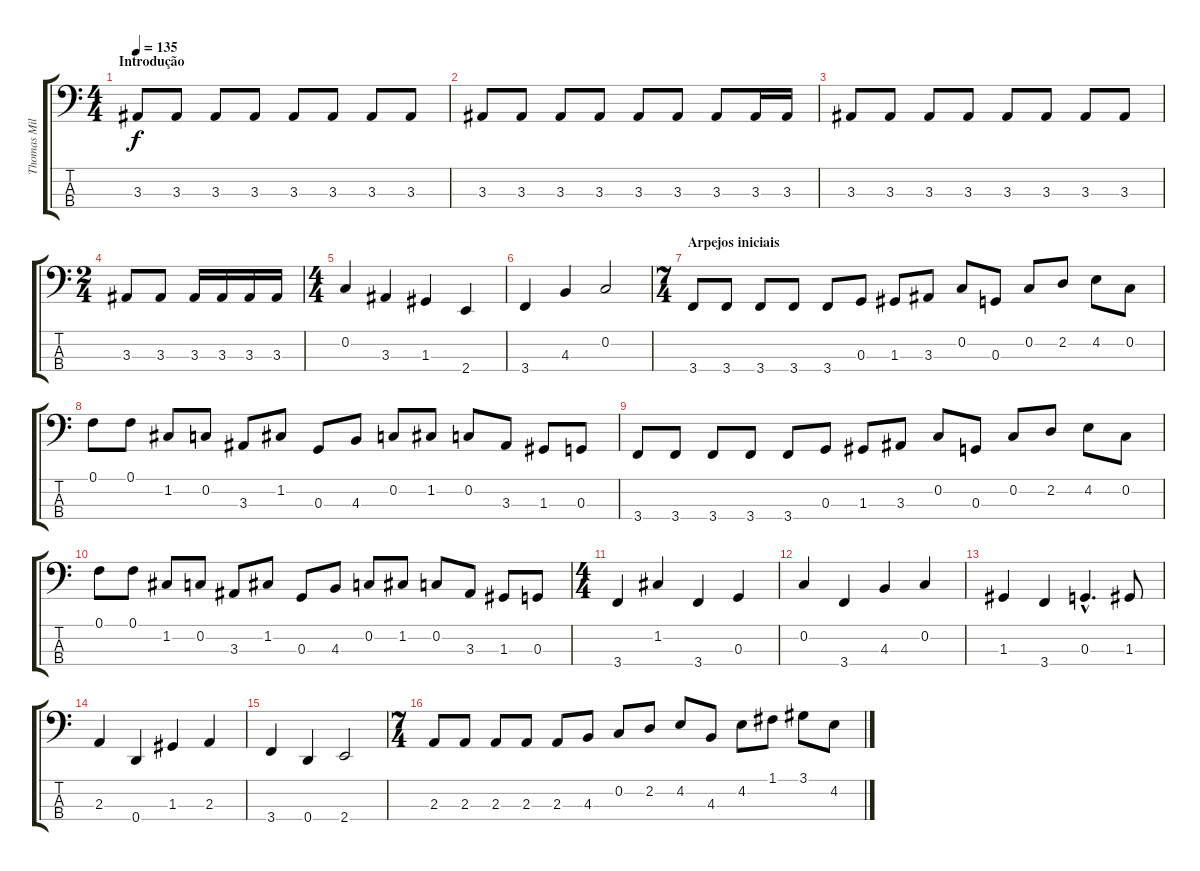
\track ("Thomas Miller" "Thomas Mil") {instrument electricbassfinger}
\staff {score tabs}
\tuning (F2 C2 G1 D1) {hide}
\ts (4 4)
\section ("" "Introdução")
\tempo 135
\clef f4
\ks c
3.3.8{dy f instrument electricbassfinger} 3.3.8 3.3.8 3.3.8 3.3.8 3.3.8 3.3.8 3.3.8 |
3.3.8 3.3.8 3.3.8 3.3.8 3.3.8 3.3.8 3.3.8 3.3.16 3.3.16 |
3.3.8 3.3.8 3.3.8 3.3.8 3.3.8 3.3.8 3.3.8 3.3.8 |
\ts (2 4)
3.3.8 3.3.8 3.3.16 3.3.16 3.3.16 3.3.16 |
\ts (4 4)
0.2.4 3.3.4 1.3.4 2.4.4 |
3.4.4 4.3.4 0.2.2 |
\ts (7 4)
\section ("" "Arpejos iniciais")
3.4.8 3.4.8 3.4.8 3.4.8 3.4.8 0.3.8 1.3.8 3.3.8 0.2.8 0.3.8 0.2.8 2.2.8 4.2.8 0.2.8 |
0.1.8 0.1.8 1.2.8 0.2.8 3.3.8 1.2.8 0.3.8 4.3.8 0.2.8 1.2.8 0.2.8 3.3.8 1.3.8 0.3.8 |
3.4.8 3.4.8 3.4.8 3.4.8 3.4.8 0.3.8 1.3.8 3.3.8 0.2.8 0.3.8 0.2.8 2.2.8 4.2.8 0.2.8 |
0.1.8 0.1.8 1.2.8 0.2.8 3.3.8 1.2.8 0.3.8 4.3.8 0.2.8 1.2.8 0.2.8 3.3.8 1.3.8 0.3.8 |
\ts (4 4)
3.4.4 1.2.4 3.4.4 0.3.4 |
0.2.4 3.4.4 4.3.4 0.2.4 |
1.3.4 3.4.4 0.3{hac}.4{d} 1.3.8 |
2.3.4 0.4.4 1.3.4 2.3.4 |
3.4.4 0.4.4 2.4.2 |
\ts (7 4)
2.3.8 2.3.8 2.3.8 2.3.8 2.3.8 4.3.8 0.2.8 2.2.8 4.2.8 4.3.8 4.2.8 1.1.8 3.1.8 4.2.8
